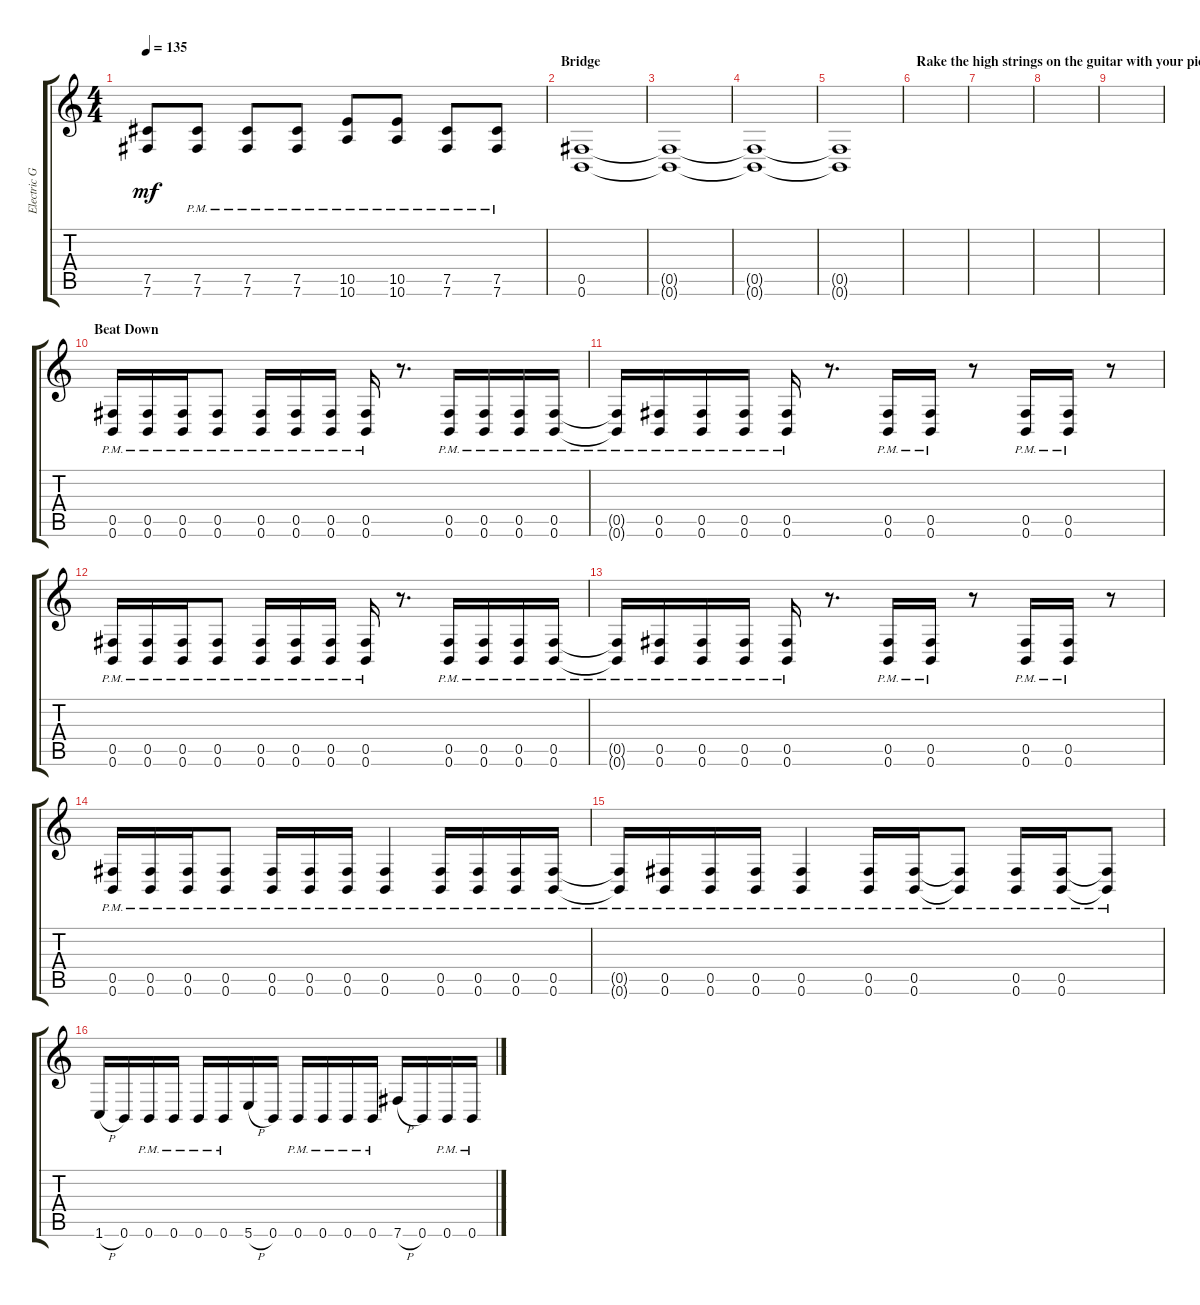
\track ("Electric Guitar" "Electric G") {instrument distortionguitar}
\staff {score tabs}
\tuning (Db4 Ab3 E3 B2 Gb2 B1) {hide}
\ts (4 4)
\tempo 135
\clef g2
\ks c
(7.5 7.6).8{dy mf} (7.5{pm} 7.6{pm}).8 (7.5{pm} 7.6{pm}).8 (7.5{pm} 7.6{pm}).8 (10.5{pm} 10.6{pm}).8 (10.5{pm} 10.6{pm}).8 (7.5{pm} 7.6{pm}).8 (7.5{pm} 7.6{pm}).8 |
\section ("" "Bridge")
(0.5 0.6).1 |
(0.5{t} 0.6{t}).1 |
(0.5{t} 0.6{t}).1 |
(0.5{t} 0.6{t}).1 |
\section ("" "Rake the high strings on the guitar with your pick and slowly move up the frets ")
|
|
|
|
\section ("" "Beat Down")
(0.5{pm} 0.6{pm}).16 (0.5{pm} 0.6{pm}).16 (0.5{pm} 0.6{pm}).16 (0.5{pm} 0.6{pm}).8 (0.5{pm} 0.6{pm}).16 (0.5{pm} 0.6{pm}).16 (0.5{pm} 0.6{pm}).16 (0.5{pm} 0.6{pm}).16 r.8{d} (0.5{pm} 0.6{pm}).16 (0.5{pm} 0.6{pm}).16 (0.5{pm} 0.6{pm}).16 (0.5{pm} 0.6{pm}).16 |
(0.5{pm t} 0.6{pm t}).16 (0.5{pm} 0.6{pm}).16 (0.5{pm} 0.6{pm}).16 (0.5{pm} 0.6{pm}).16 (0.5{pm} 0.6{pm}).16 r.8{d} (0.5{pm} 0.6{pm}).16 (0.5{pm} 0.6{pm}).16 r.8 (0.5{pm} 0.6{pm}).16 (0.5{pm} 0.6{pm}).16 r.8 |
(0.5{pm} 0.6{pm}).16 (0.5{pm} 0.6{pm}).16 (0.5{pm} 0.6{pm}).16 (0.5{pm} 0.6{pm}).8 (0.5{pm} 0.6{pm}).16 (0.5{pm} 0.6{pm}).16 (0.5{pm} 0.6{pm}).16 (0.5{pm} 0.6{pm}).16 r.8{d} (0.5{pm} 0.6{pm}).16 (0.5{pm} 0.6{pm}).16 (0.5{pm} 0.6{pm}).16 (0.5{pm} 0.6{pm}).16 |
(0.5{pm t} 0.6{pm t}).16 (0.5{pm} 0.6{pm}).16 (0.5{pm} 0.6{pm}).16 (0.5{pm} 0.6{pm}).16 (0.5{pm} 0.6{pm}).16 r.8{d} (0.5{pm} 0.6{pm}).16 (0.5{pm} 0.6{pm}).16 r.8 (0.5{pm} 0.6{pm}).16 (0.5{pm} 0.6{pm}).16 r.8 |
(0.5{pm} 0.6{pm}).16 (0.5{pm} 0.6{pm}).16 (0.5{pm} 0.6{pm}).16 (0.5{pm} 0.6{pm}).8 (0.5{pm} 0.6{pm}).16 (0.5{pm} 0.6{pm}).16 (0.5{pm} 0.6{pm}).16 (0.5{pm} 0.6{pm}).4 (0.5{pm} 0.6{pm}).16 (0.5{pm} 0.6{pm}).16 (0.5{pm} 0.6{pm}).16 (0.5{pm} 0.6{pm}).16 |
(0.5{pm t} 0.6{pm t}).16 (0.5{pm} 0.6{pm}).16 (0.5{pm} 0.6{pm}).16 (0.5{pm} 0.6{pm}).16 (0.5{pm} 0.6{pm}).4 (0.5{pm} 0.6{pm}).16 (0.5{pm} 0.6{pm}).16 (0.5{pm t} 0.6{pm t}).8 (0.5{pm} 0.6{pm}).16 (0.5{pm} 0.6{pm}).16 (0.5{pm t} 0.6{pm t}).8 |
1.6{h}.16 0.6.16 0.6{pm}.16 0.6{pm}.16 0.6{pm}.16 0.6{pm}.16 5.6{h}.16 0.6.16 0.6{pm}.16 0.6{pm}.16 0.6{pm}.16 0.6{pm}.16 7.6{h}.16 0.6.16 0.6{pm}.16 0.6{pm}.16
